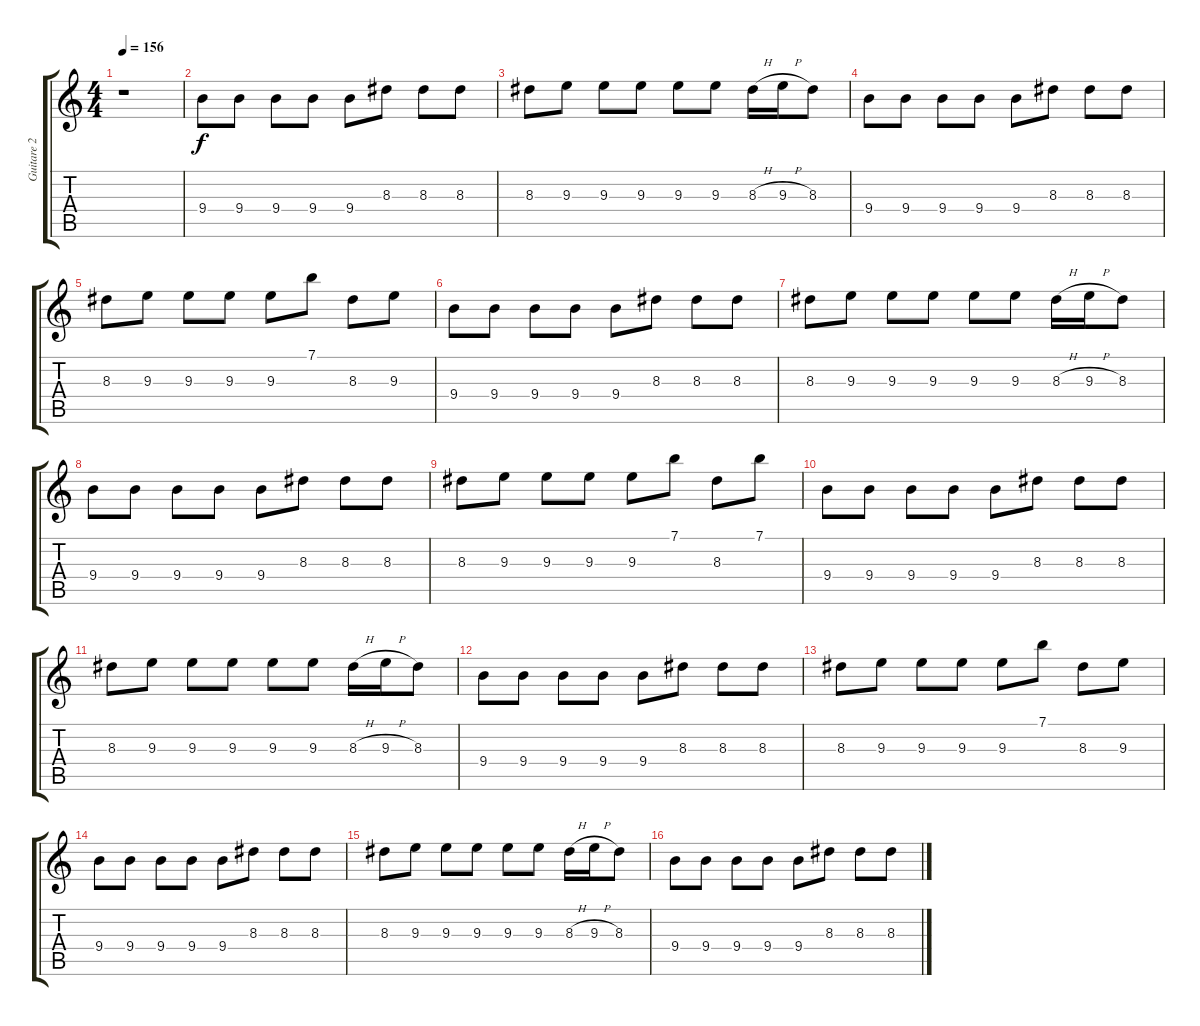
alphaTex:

\track ("Guitare 2" "Guitare 2") {instrument distortionguitar}
\staff {score tabs}
\tuning (E4 B3 G3 D3 A2 D2) {hide}
\ts (4 4)
\tempo 156
\clef g2
\ks c
r.1{dy f} |
9.4.8{volume 11 instrument electricguitarmuted} 9.4.8 9.4.8 9.4.8 9.4.8 8.3.8 8.3.8 8.3.8 |
8.3.8 9.3.8 9.3.8 9.3.8 9.3.8 9.3.8 8.3{h}.16 9.3{h}.16 8.3.8 |
9.4.8 9.4.8 9.4.8 9.4.8 9.4.8 8.3.8 8.3.8 8.3.8 |
8.3.8 9.3.8 9.3.8 9.3.8 9.3.8 7.1.8 8.3.8 9.3.8 |
9.4.8 9.4.8 9.4.8 9.4.8 9.4.8 8.3.8 8.3.8 8.3.8 |
8.3.8 9.3.8 9.3.8 9.3.8 9.3.8 9.3.8 8.3{h}.16 9.3{h}.16 8.3.8 |
9.4.8 9.4.8 9.4.8 9.4.8 9.4.8 8.3.8 8.3.8 8.3.8 |
8.3.8 9.3.8 9.3.8 9.3.8 9.3.8 7.1.8 8.3.8 7.1.8 |
9.4.8 9.4.8 9.4.8 9.4.8 9.4.8 8.3.8 8.3.8 8.3.8 |
8.3.8 9.3.8 9.3.8 9.3.8 9.3.8 9.3.8 8.3{h}.16 9.3{h}.16 8.3.8 |
9.4.8 9.4.8 9.4.8 9.4.8 9.4.8 8.3.8 8.3.8 8.3.8 |
8.3.8 9.3.8 9.3.8 9.3.8 9.3.8 7.1.8 8.3.8 9.3.8 |
9.4.8 9.4.8 9.4.8 9.4.8 9.4.8 8.3.8 8.3.8 8.3.8 |
8.3.8 9.3.8 9.3.8 9.3.8 9.3.8 9.3.8 8.3{h}.16 9.3{h}.16 8.3.8 |
9.4.8 9.4.8 9.4.8 9.4.8 9.4.8 8.3.8 8.3.8 8.3.8
